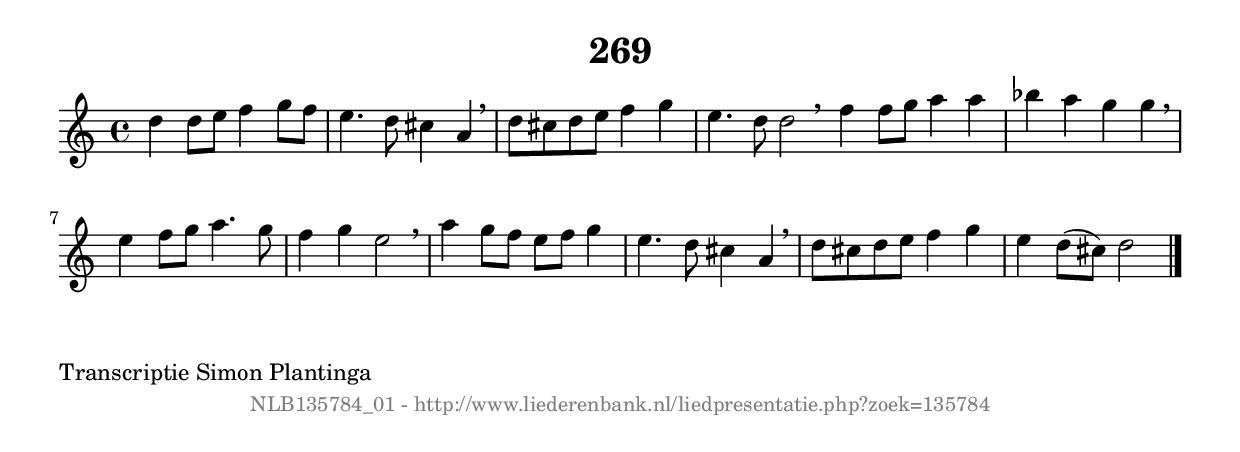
%
% produced by wce2krn 1.64 (7 June 2014)
%
\version"2.16"
#(append! paper-alist '(("long" . (cons (* 210 mm) (* 2000 mm)))))
#(set-default-paper-size "long")
sb = {\breathe}
mBreak = {\breathe }
bBreak = {\breathe }
x = {\once\override NoteHead #'style = #'cross }
gl=\glissando
itime={\override Staff.TimeSignature #'stencil = ##f }
ficta = {\once\set suggestAccidentals = ##t}
fine = {\once\override Score.RehearsalMark #'self-alignment-X = #1 \mark \markup {\italic{Fine}}}
dc = {\once\override Score.RehearsalMark #'self-alignment-X = #1 \mark \markup {\italic{D.C.}}}
dcf = {\once\override Score.RehearsalMark #'self-alignment-X = #1 \mark \markup {\italic{D.C. al Fine}}}
dcc = {\once\override Score.RehearsalMark #'self-alignment-X = #1 \mark \markup {\italic{D.C. al Coda}}}
ds = {\once\override Score.RehearsalMark #'self-alignment-X = #1 \mark \markup {\italic{D.S.}}}
dsf = {\once\override Score.RehearsalMark #'self-alignment-X = #1 \mark \markup {\italic{D.S. al Fine}}}
dsc = {\once\override Score.RehearsalMark #'self-alignment-X = #1 \mark \markup {\italic{D.S. al Coda}}}
pv = {\set Score.repeatCommands = #'((volta "1"))}
sv = {\set Score.repeatCommands = #'((volta "2"))}
tv = {\set Score.repeatCommands = #'((volta "3"))}
qv = {\set Score.repeatCommands = #'((volta "4"))}
xv = {\set Score.repeatCommands = #'((volta #f))}
\header{ tagline = ""
title = "269"
}
\score {{
\key d \dorian
\relative g'
{
\set melismaBusyProperties = #'()
\time 4/4
\tempo 4=120
\override Score.MetronomeMark #'transparent = ##t
\override Score.RehearsalMark #'break-visibility = #(vector #t #t #f)
d'4 d8 e8 f4 g8 f8 | e4. d8 cis4 a4 \sb | d8 cis8 d8 e8 f4 g4 | e4. d8 d2 \bar ":|:" \bBreak
f4 f8 g8 a4 a4 | bes4 a4 g4 g4 \sb | e4 f8 g8 a4. g8 | f4 g4 e2 | \mBreak \bar "|"
a4 g8 f8 e8 f8 g4 | e4. d8 cis4 a4 \sb | d8 cis8 d8 e8 f4 g4 | e4 d8( cis8) d2 \bar "|."
 }}
 \midi { }
 \layout {
            indent = 0.0\cm
}
}
\markup { \wordwrap-string #" 
Transcriptie Simon Plantinga
"}
\markup { \vspace #0 } \markup { \with-color #grey \fill-line { \center-column { \smaller "NLB135784_01 - http://www.liederenbank.nl/liedpresentatie.php?zoek=135784" } } }
